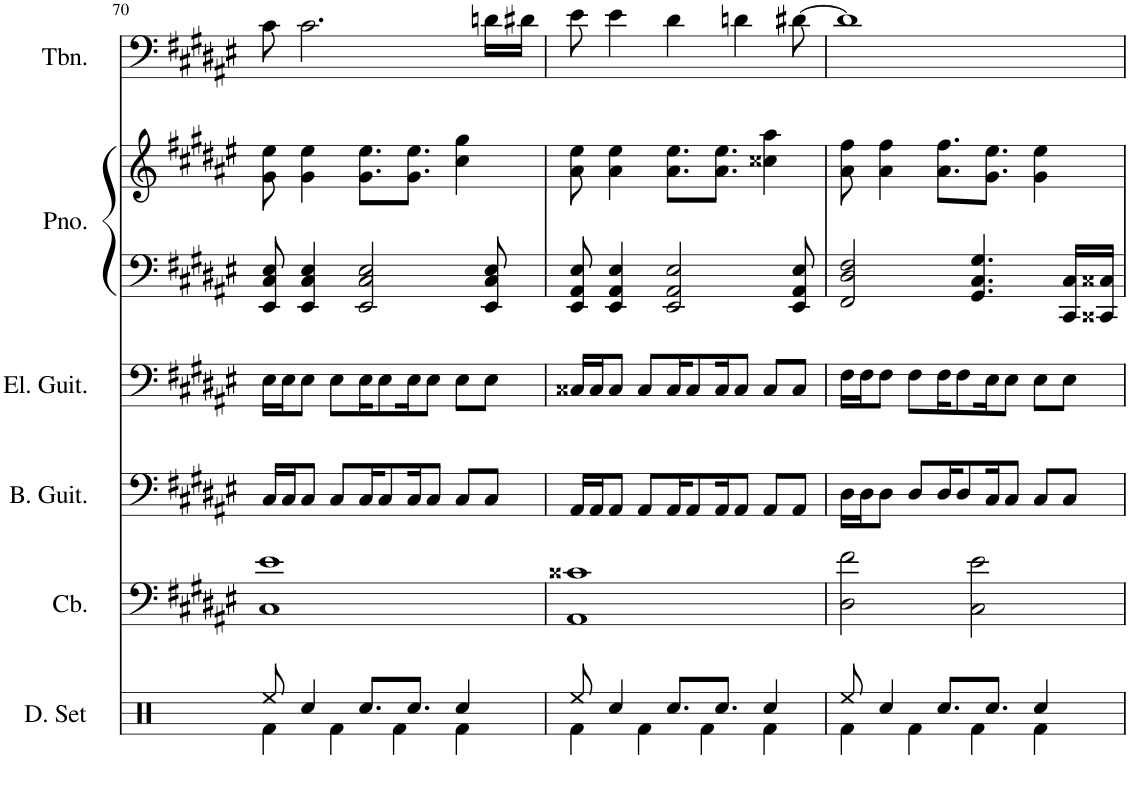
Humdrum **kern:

**kern	**kern	**kern	**kern	**kern	**kern	**kern
*part6	*part5	*part4	*part3	*part2	*part2	*part1
*staff7	*staff6	*staff5	*staff4	*staff3	*staff2	*staff1
*I"Drumset	*I"Contrabass	*I"Bass Guitar	*I"Electric Guitar	*I"Piano	*	*I"Trombone
*I'D. Set	*I'Cb.	*I'B. Guit.	*I'El. Guit.	*I'Pno.	*	*I'Tbn.
!!LO:PB:g=z
*clefX	*clefF4	*clefF4	*clefF4	*clefF4	*clefG2	*clefF4
*	*Trd7c12	*Trd7c12	*	*	*	*
*k[]	*k[f#c#g#d#a#e#]	*k[f#c#g#d#a#e#]	*k[f#c#g#d#a#e#]	*k[f#c#g#d#a#e#]	*k[f#c#g#d#a#e#]	*k[f#c#g#d#a#e#]
*M4/4	*M4/4	*M4/4	*M4/4	*M4/4	*M4/4	*M4/4
=70	=70	=70	=70	=70	=70	=70
*^	*	*	*	*	*	*
8Ree/	4Rf\	1C# 1e#	16C#/LL	16E#\LL	8EE#/ 8C#/ 8E#/	8g#\ 8ee#\	8c#\
.	.	.	16C#/J	16E#\J	.	.	.
4Rcc/	.	.	8C#/J	8E#\J	4EE#/ 4C#/ 4E#/	4g#\ 4ee#\	2.c#\
.	4Rf\	.	8C#/L	8E#\L	.	.	.
8.Rcc/L	.	.	16C#/K	16E#\K	2EE#/ 2C#/ 2E#/	8.g#\ 8.ee#\L	.
.	.	.	8C#/	8E#\	.	.	.
.	4Rf\	.	.	.	.	.	.
8.Rcc/J	.	.	16C#/K	16E#\K	.	8.g#\ 8.ee#\J	.
.	.	.	8C#/J	8E#\J	.	.	.
4Rcc/	4Rf\	.	8C#/L	8E#\L	.	4cc#\ 4gg#\	.
.	.	.	8C#/J	8E#\J	8EE#/ 8C#/ 8E#/	.	16dn\LL
.	.	.	.	.	.	.	16d#X\JJ
=71	=71	=71	=71	=71	=71	=71	=71
8Ree/	4Rf\	1AA# 1c##X	16AA#/LL	16C##X/LL	8EE#/ 8AA#/ 8E#/	8a#\ 8ee#\	8e#\
.	.	.	16AA#/J	16C##/J	.	.	.
4Rcc/	.	.	8AA#/J	8C##/J	4EE#/ 4AA#/ 4E#/	4a#\ 4ee#\	4e#\
.	4Rf\	.	8AA#/L	8C##/L	.	.	.
8.Rcc/L	.	.	16AA#/K	16C##/K	2EE#/ 2AA#/ 2E#/	8.a#\ 8.ee#\L	4d#\
.	.	.	8AA#/	8C##/	.	.	.
.	4Rf\	.	.	.	.	.	.
8.Rcc/J	.	.	16AA#/K	16C##/K	.	8.a#\ 8.ee#\J	.
.	.	.	8AA#/J	8C##/J	.	.	4dn\
4Rcc/	4Rf\	.	8AA#/L	8C##/L	.	4cc##X\ 4aa#\	.
.	.	.	8AA#/J	8C##/J	8EE#/ 8AA#/ 8E#/	.	[8d#X\
=72	=72	=72	=72	=72	=72	=72	=72
8Ree/	4Rf\	2D#\ 2f#\	16D#\LL	16F#\LL	2FF#/ 2D#/ 2F#/	8a#\ 8ff#\	1d#]
.	.	.	16D#\J	16F#\J	.	.	.
4Rcc/	.	.	8D#\J	8F#\J	.	4a#\ 4ff#\	.
.	4Rf\	.	8D#/L	8F#\L	.	.	.
8.Rcc/L	.	.	16D#/K	16F#\K	.	8.a#\ 8.ff#\L	.
.	.	.	8D#/	8F#\	.	.	.
.	4Rf\	2C#\ 2e#\	.	.	4.GG#/ 4.C#/ 4.G#/	.	.
8.Rcc/J	.	.	16C#/K	16E#\K	.	8.g#\ 8.ee#\J	.
.	.	.	8C#/J	8E#\J	.	.	.
4Rcc/	4Rf\	.	8C#/L	8E#\L	.	4g#\ 4ee#\	.
.	.	.	8C#/J	8E#\J	16CC#/ 16C#/LL	.	.
.	.	.	.	.	16CC##X/ 16C##X/JJ	.	.
*v	*v	*	*	*	*	*	*
=	=	=	=	=	=	=
*-	*-	*-	*-	*-	*-	*-
